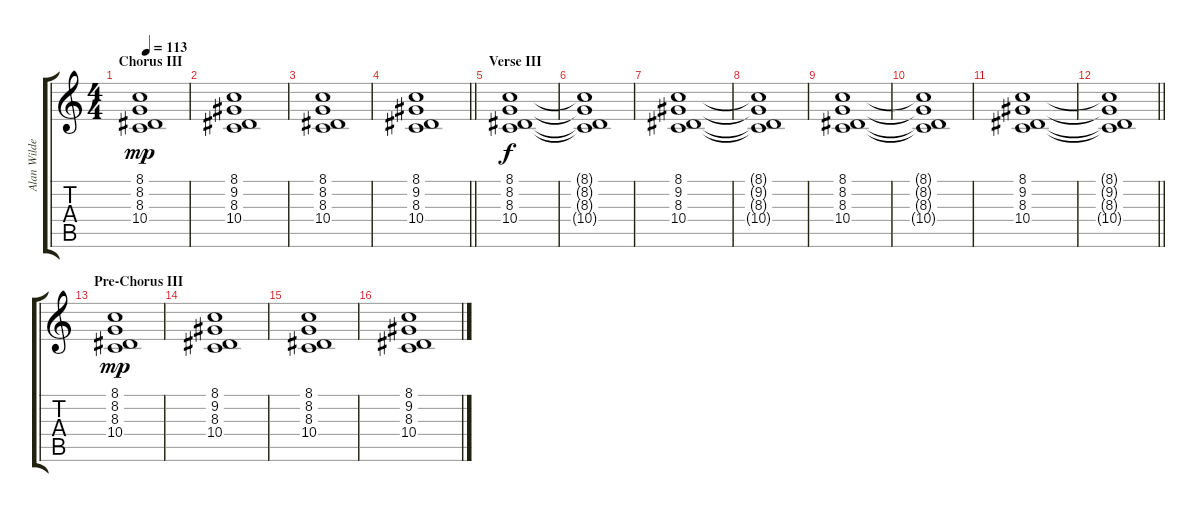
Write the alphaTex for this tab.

\track ("Alan Wilder - Choir Pad II" "Alan Wilde") {instrument choiraahs}
\staff {score tabs}
\tuning (E4 B3 G3 D3 A2 E2) {hide}
\ts (4 4)
\section ("" "Chorus III")
\tempo 113
\clef g2
\ks c
(8.1 8.2 8.3 10.4).1{dy mp} |
(8.1 9.2 8.3 10.4).1 |
(8.1 8.2 8.3 10.4).1 |
\barLineRight lightlight
(8.1 9.2 8.3 10.4).1 |
\section ("" "Verse III")
(8.1 8.2 8.3 10.4).1{dy f} |
(8.1{t} 8.2{t} 8.3{t} 10.4{t}).1 |
(8.1 9.2 8.3 10.4).1 |
(8.1{t} 9.2{t} 8.3{t} 10.4{t}).1 |
(8.1 8.2 8.3 10.4).1 |
(8.1{t} 8.2{t} 8.3{t} 10.4{t}).1 |
(8.1 9.2 8.3 10.4).1 |
\barLineRight lightlight
(8.1{t} 9.2{t} 8.3{t} 10.4{t}).1 |
\section ("" "Pre-Chorus III")
(8.1 8.2 8.3 10.4).1{dy mp} |
(8.1 9.2 8.3 10.4).1 |
(8.1 8.2 8.3 10.4).1 |
(8.1 9.2 8.3 10.4).1
